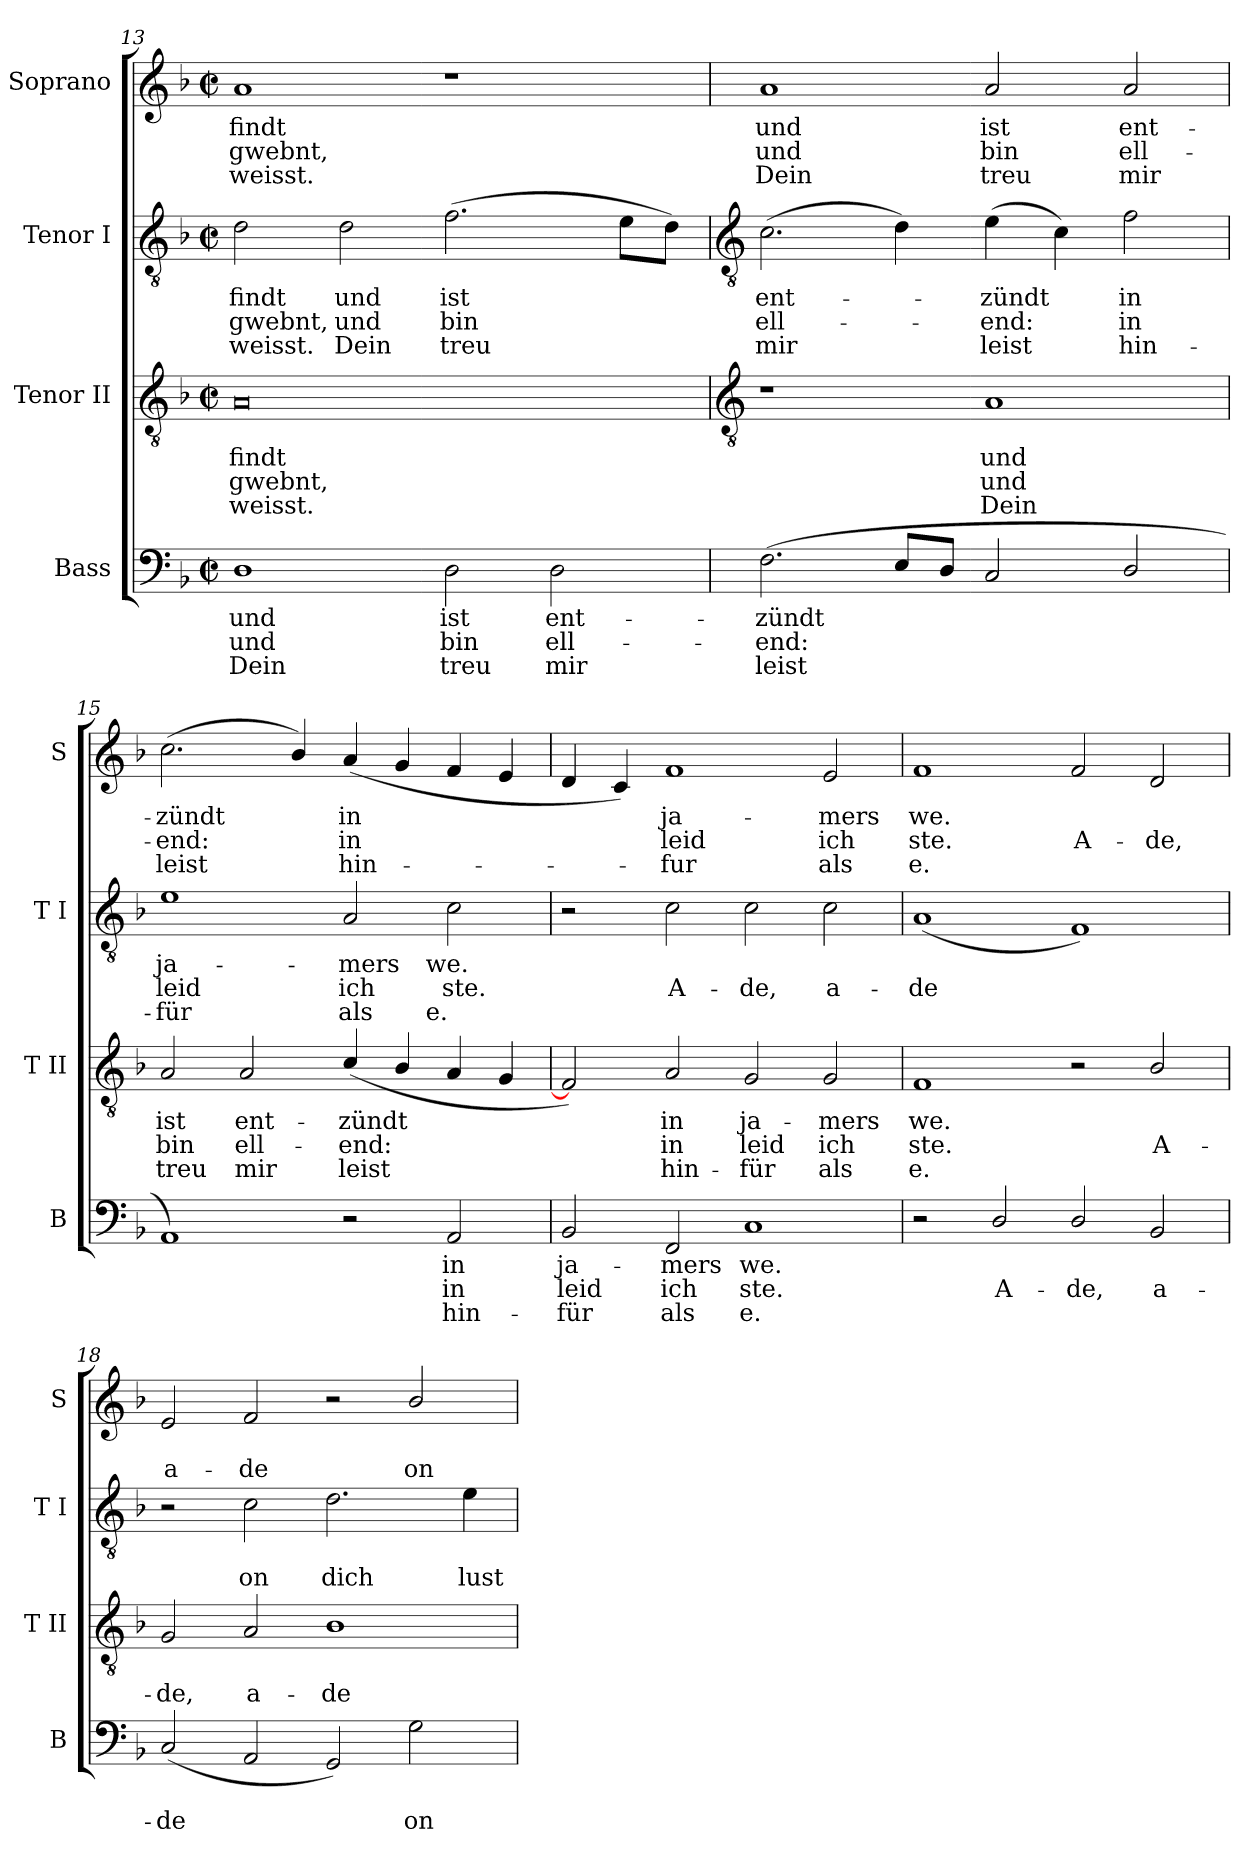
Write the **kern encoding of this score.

**kern	**text	**text	**text	**kern	**text	**text	**text	**kern	**text	**text	**text	**kern	**text	**text	**text
*part4	*part4	*part4	*part4	*part3	*part3	*part3	*part3	*part2	*part2	*part2	*part2	*part1	*part1	*part1	*part1
*staff4	*staff4	*staff4	*staff4	*staff3	*staff3	*staff3	*staff3	*staff2	*staff2	*staff2	*staff2	*staff1	*staff1	*staff1	*staff1
*I"Bass	*	*	*	*I"Tenor II	*	*	*	*I"Tenor I	*	*	*	*I"Soprano	*	*	*
*I'B	*	*	*	*I'T II	*	*	*	*I'T I	*	*	*	*I'S	*	*	*
*clefF4	*	*	*	*clefGv2	*	*	*	*clefGv2	*	*	*	*clefG2	*	*	*
*k[b-]	*	*	*	*k[b-]	*	*	*	*k[b-]	*	*	*	*k[b-]	*	*	*
*F:	*	*	*	*F:	*	*	*	*F:	*	*	*	*F:	*	*	*
*M4/2	*	*	*	*M4/2	*	*	*	*M4/2	*	*	*	*M4/2	*	*	*
*met(c|)	*	*	*	*met(c|)	*	*	*	*met(c|)	*	*	*	*met(c|)	*	*	*
=13	=13	=13	=13	=13	=13	=13	=13	=13	=13	=13	=13	=13	=13	=13	=13
!	!LO:LY:b	!LO:LY:b	!LO:LY:b	!	!LO:LY:b	!LO:LY:b	!LO:LY:b	!	!LO:LY:b	!LO:LY:b	!LO:LY:b	!	!LO:LY:b	!LO:LY:b	!LO:LY:b
1D	und	und	Dein	0A	findt	gwebnt,	weisst.	2d	findt	gwebnt,	weisst.	1a	findt	gwebnt,	weisst.
!	!	!	!	!	!	!	!	!	!LO:LY:b	!LO:LY:b	!LO:LY:b	!	!	!	!
.	.	.	.	.	.	.	.	2d	und	und	Dein	.	.	.	.
!	!LO:LY:b	!LO:LY:b	!LO:LY:b	!	!	!	!	!	!LO:LY:b	!LO:LY:b	!LO:LY:b	!	!	!	!
2D	ist	bin	treu	.	.	.	.	(>2.f	ist	bin	treu	1r	.	.	.
!	!LO:LY:b	!LO:LY:b	!LO:LY:b	!	!	!	!	!	!	!	!	!	!	!	!
2D	ent-	-ell-	-mir	.	.	.	.	.	.	.	.	.	.	.	.
.	.	.	.	.	.	.	.	8eL	.	.	.	.	.	.	.
.	.	.	.	.	.	.	.	8dJ)	.	.	.	.	.	.	.
!!LO:LB:g=z
=14	=14	=14	=14	=14	=14	=14	=14	=14	=14	=14	=14	=14	=14	=14	=14
*	*	*	*	*clefGv2	*	*	*	*clefGv2	*	*	*	*	*	*	*
!	!LO:LY:b	!LO:LY:b	!LO:LY:b	!	!	!	!	!	!LO:LY:b	!LO:LY:b	!LO:LY:b	!	!LO:LY:b	!LO:LY:b	!LO:LY:b
(<2.F	zündt	end:	leist	1r	.	.	.	(>2.c	ent-	ell-	mir	1a	und	und	Dein
8E/L	.	.	.	.	.	.	.	4d)	.	.	.	.	.	.	.
8D/J	.	.	.	.	.	.	.	.	.	.	.	.	.	.	.
!	!	!	!	!	!LO:LY:b	!LO:LY:b	!LO:LY:b	!	!LO:LY:b	!LO:LY:b	!LO:LY:b	!	!LO:LY:b	!LO:LY:b	!LO:LY:b
2C	.	.	.	1A	und	und	Dein	(>4e	zündt	end:	leist	2a	ist	bin	treu
.	.	.	.	.	.	.	.	4c)	.	.	.	.	.	.	.
!	!	!	!	!	!	!	!	!	!LO:LY:b	!LO:LY:b	!LO:LY:b	!	!LO:LY:b	!LO:LY:b	!LO:LY:b
2D/	.	.	.	.	.	.	.	2f	in	in	hin-	2a	ent-	-ell-	-mir
=15	=15	=15	=15	=15	=15	=15	=15	=15	=15	=15	=15	=15	=15	=15	=15
!	!	!	!	!	!LO:LY:b	!LO:LY:b	!LO:LY:b	!	!LO:LY:b	!LO:LY:b	!LO:LY:b	!	!LO:LY:b	!LO:LY:b	!LO:LY:b
1AA)	.	.	.	2A	ist	bin	treu	1e	-ja-	-leid	für	(<2.cc	zündt	end:	leist
!	!	!	!	!	!LO:LY:b	!LO:LY:b	!LO:LY:b	!	!	!	!	!	!	!	!
.	.	.	.	2A	ent-	-ell-	-mir	.	.	.	.	.	.	.	.
.	.	.	.	.	.	.	.	.	.	.	.	4b-/)	.	.	.
!	!	!	!	!	!LO:LY:b	!LO:LY:b	!LO:LY:b	!	!LO:LY:b	!LO:LY:b	!LO:LY:b	!	!LO:LY:b	!LO:LY:b	!LO:LY:b
2r	.	.	.	(<4c/	zündt	end:	leist	2A	mers	ich	als	(<4a	in	in	hin-
.	.	.	.	4B-/	.	.	.	.	.	.	.	4g	.	.	.
!	!LO:LY:b	!LO:LY:b	!LO:LY:b	!	!	!	!	!	!LO:LY:b	!LO:LY:b	!LO:LY:b	!	!	!	!
2AA	in	in	hin-	4A	.	.	.	2c	we.	ste.	e.	4f	.	.	.
.	.	.	.	4G	.	.	.	.	.	.	.	4e	.	.	.
=16	=16	=16	=16	=16	=16	=16	=16	=16	=16	=16	=16	=16	=16	=16	=16
!	!LO:LY:b	!LO:LY:b	!LO:LY:b	!	!	!	!	!	!	!	!	!	!	!	!
2BB-	-ja-	-leid	für	2F])	.	.	.	2r	.	.	.	4d	.	.	.
.	.	.	.	.	.	.	.	.	.	.	.	4c)	.	.	.
!	!LO:LY:b	!LO:LY:b	!LO:LY:b	!	!LO:LY:b	!LO:LY:b	!LO:LY:b	!	!	!LO:LY:b	!	!	!LO:LY:b	!LO:LY:b	!LO:LY:b
2FF	mers	ich	als	2A	in	in	hin-	2c	.	A-	.	1f	-ja-	-leid	fur
!	!LO:LY:b	!LO:LY:b	!LO:LY:b	!	!LO:LY:b	!LO:LY:b	!LO:LY:b	!	!	!LO:LY:b	!	!	!	!	!
1C	we.	ste.	e.	2G	-ja-	-leid	für	2c	.	-de,	.	.	.	.	.
!	!	!	!	!	!LO:LY:b	!LO:LY:b	!LO:LY:b	!	!	!LO:LY:b	!	!	!LO:LY:b	!LO:LY:b	!LO:LY:b
.	.	.	.	2G	mers	ich	als	2c	.	a-	.	2e	mers	ich	als
=17	=17	=17	=17	=17	=17	=17	=17	=17	=17	=17	=17	=17	=17	=17	=17
!	!	!	!	!	!LO:LY:b	!LO:LY:b	!LO:LY:b	!	!	!LO:LY:b	!	!	!LO:LY:b	!LO:LY:b	!LO:LY:b
2r	.	.	.	1F	we.	ste.	e.	(<1A	.	-de	.	1f	we.	ste.	e.
!	!	!LO:LY:b	!	!	!	!	!	!	!	!	!	!	!	!	!
2D/	.	A-	.	.	.	.	.	.	.	.	.	.	.	.	.
!	!	!LO:LY:b	!	!	!	!	!	!	!	!	!	!	!	!LO:LY:b	!
2D/	.	-de,	.	2r	.	.	.	1F)	.	.	.	2f	.	A-	.
!	!	!LO:LY:b	!	!	!	!LO:LY:b	!	!	!	!	!	!	!	!LO:LY:b	!
2BB-	.	a-	.	2B-/	.	A-	.	.	.	.	.	2d	.	-de,	.
=18	=18	=18	=18	=18	=18	=18	=18	=18	=18	=18	=18	=18	=18	=18	=18
!	!	!LO:LY:b	!	!	!	!LO:LY:b	!	!	!	!	!	!	!	!LO:LY:b	!
(<2C	.	-de	.	2G	.	-de,	.	2r	.	.	.	2e	.	a-	.
!	!	!	!	!	!	!LO:LY:b	!	!	!	!LO:LY:b	!	!	!	!LO:LY:b	!
2AA	.	.	.	2A	.	a-	.	2c	.	on	.	2f	.	-de	.
!	!	!	!	!	!	!LO:LY:b	!	!	!	!LO:LY:b	!	!	!	!	!
2GG)	.	.	.	1B-	.	-de	.	2.d	.	dich	.	2r	.	.	.
!	!	!LO:LY:b	!	!	!	!	!	!	!	!	!	!	!	!LO:LY:b	!
2G	.	on	.	.	.	.	.	.	.	.	.	2b-/	.	on	.
!	!	!	!	!	!	!	!	!	!	!LO:LY:b	!	!	!	!	!
.	.	.	.	.	.	.	.	4e	.	lust	.	.	.	.	.
=	=	=	=	=	=	=	=	=	=	=	=	=	=	=	=
*-	*-	*-	*-	*-	*-	*-	*-	*-	*-	*-	*-	*-	*-	*-	*-
